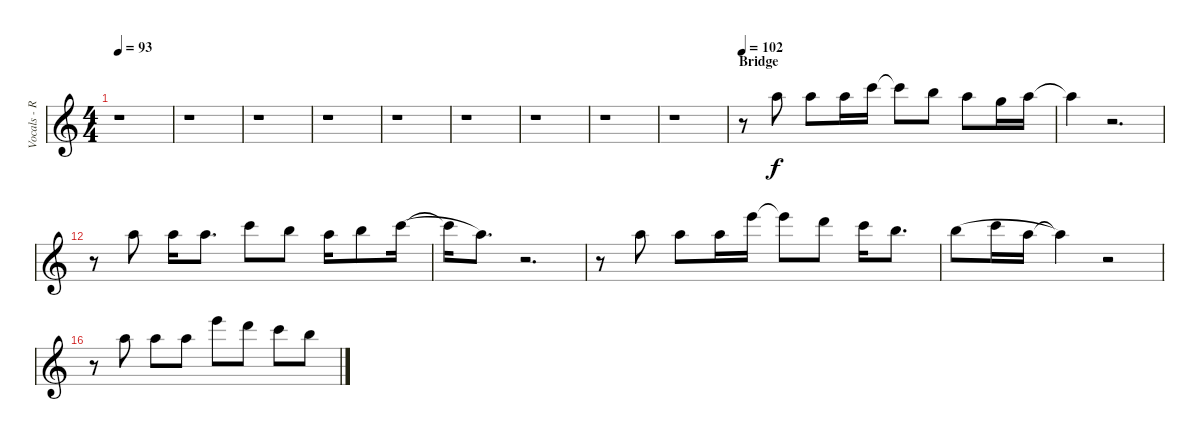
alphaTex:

\defaultSystemsLayout 4
\bracketExtendMode nobrackets
\defaultBarNumberDisplay FirstOfSystem
\track ("Vocals - R. Plant" "Vocals - R") {instrument acousticgrandpiano}
\staff {score}
\tuning (E4 B3 G3 D3 A2 E2)
\ts (4 4)
\tempo 93
\clef g2
\scale
0.973518
\ks aminor
r.1{dy mp} |
\scale
1.05296 r.1 |
\scale
0.973518 r.1 |
\scale
0.973518 r.1 |
\scale
1.05296 r.1 |
\scale
0.973518 r.1 |
\scale
0.973518 r.1 |
\scale
1.05296 r.1 |
\scale
0.973518 r.1 |
\section ("" "Bridge")
\tempo 102
\scale
0.973518 r.8 17.1.8{dy f} 17.1.8 17.1.16 20.1.16 20.1{t}.8 19.1.8 17.1.8 15.1.16 17.1.16 |
\scale
1.05296 17.1{t}.4 r.2{d} |
\scale
0.973518 r.8 17.1.8 17.1.16 17.1.8{d} 20.1.8 19.1.8 17.1.16 19.1.8 20.1.16{legatoorigin} |
\scale
0.973518 20.1{t}.16{legatoorigin} 17.1.8{d} r.2{d} |
\scale
1.05296 r.8 17.1.8 17.1.8 17.1.16 24.1.16 24.1{t}.8 22.1.8 20.1.16 19.1.8{d} |
\scale
0.973518 19.1.8{legatoorigin} 20.1.16{legatoorigin} 17.1.16{legatoorigin} 17.1{t}.4 r.2 |
\scale
0.973518 r.8 17.1.8 17.1.8 17.1.8 24.1.8 22.1.8 20.1.8 19.1.8
